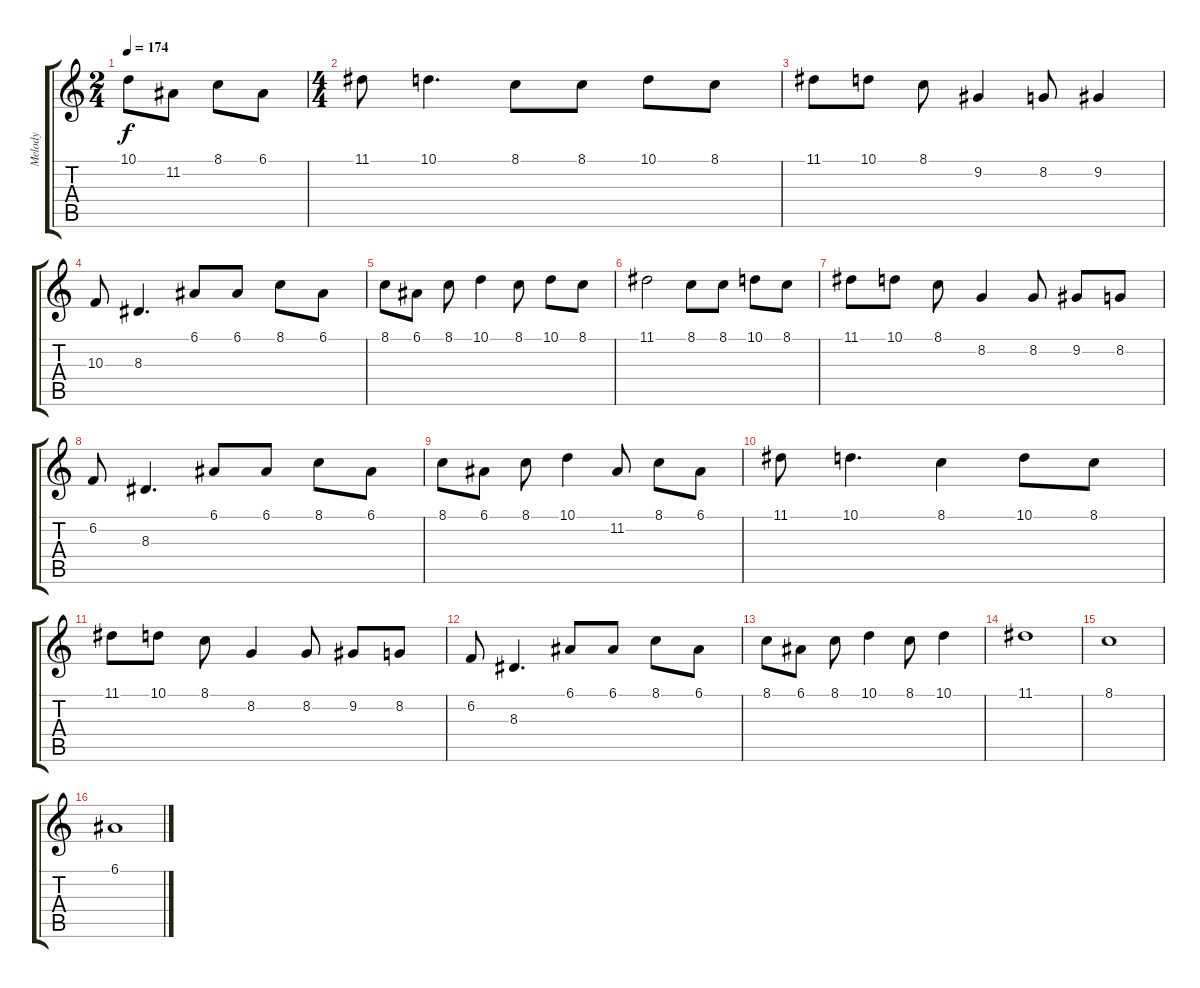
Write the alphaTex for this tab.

\track ("Melody" "Melody") {instrument vibraphone}
\staff {score tabs}
\tuning (E4 B3 G3 D3 A2 E2) {hide}
\ts (2 4)
\tempo 174
\clef g2
\ks c
10.1{t}.8{dy f} 11.2.8 8.1.8 6.1.8 |
\ts (4 4)
11.1.8 10.1.4{d} 8.1.8 8.1.8 10.1.8 8.1.8 |
11.1.8 10.1.8 8.1.8 9.2.4 8.2.8 9.2.4 |
10.3.8 8.3.4{d} 6.1.8 6.1.8 8.1.8 6.1.8 |
8.1.8 6.1.8 8.1.8 10.1.4 8.1.8 10.1.8 8.1.8 |
11.1.2 8.1.8 8.1.8 10.1.8 8.1.8 |
11.1.8 10.1.8 8.1.8 8.2.4 8.2.8 9.2.8 8.2.8 |
6.2.8 8.3.4{d} 6.1.8 6.1.8 8.1.8 6.1.8 |
8.1.8 6.1.8 8.1.8 10.1.4 11.2.8 8.1.8 6.1.8 |
11.1.8 10.1.4{d} 8.1.4 10.1.8 8.1.8 |
11.1.8 10.1.8 8.1.8 8.2.4 8.2.8 9.2.8 8.2.8 |
6.2.8 8.3.4{d} 6.1.8 6.1.8 8.1.8 6.1.8 |
8.1.8 6.1.8 8.1.8 10.1.4 8.1.8 10.1.4 |
11.1.1 |
8.1.1 |
6.1.1
